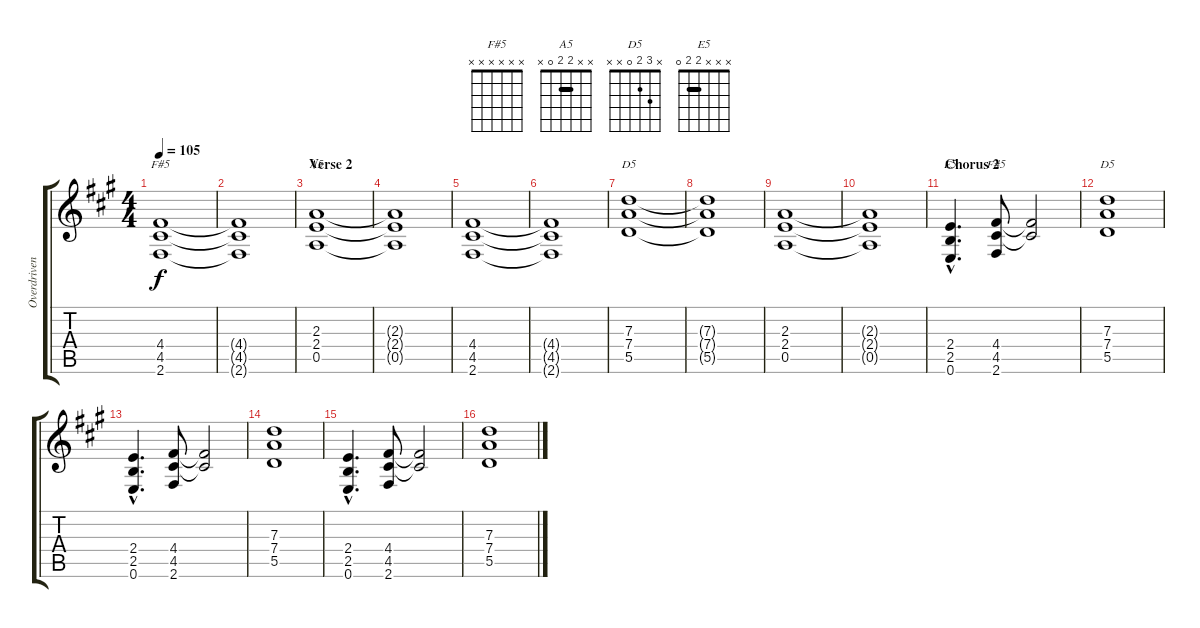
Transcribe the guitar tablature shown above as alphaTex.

\track ("Overdriven Guitar" "Overdriven") {instrument overdrivenguitar}
\staff {score tabs}
\tuning (E4 B3 G3 D3 A2 E2) {hide}
\chord ("F#5" x x x 4 4 2) {barre 4}
\chord ("A5" x x 2 2 0 x) {barre 2}
\chord ("D5" x x 7 7 5 x) {firstfret 5 barre 7}
\chord ("E5" x x x 2 2 0) {barre 2}
\chord ("F#5" x x x x x x)
\chord ("D5" x 3 2 0 x x)
\ts (4 4)
\tempo 105
\clef g2
\ks a
(4.4 4.5 2.6).1{ch "F#5" dy f} |
(4.4{t} 4.5{t} 2.6{t}).1 |
\section ("" "Verse 2")
(2.3 2.4 0.5).1{ch "A5"} |
(2.3{t} 2.4{t} 0.5{t}).1 |
(4.4 4.5 2.6).1 |
(4.4{t} 4.5{t} 2.6{t}).1 |
(7.3 7.4 5.5).1{ch "D5"} |
(7.3{t} 7.4{t} 5.5{t}).1 |
(2.3 2.4 0.5).1 |
(2.3{t} 2.4{t} 0.5{t}).1 |
\section ("" "Chorus 2")
(2.4{hac} 2.5{hac} 0.6{hac}).4{d ch "E5"} (4.4 4.5 2.6).8{ch "F#5"} (4.4{t} 4.5{t}).2 |
(7.3 7.4 5.5).1{ch "D5"} |
(2.4{hac} 2.5{hac} 0.6{hac}).4{d} (4.4 4.5 2.6).8 (4.4{t} 4.5{t}).2 |
(7.3 7.4 5.5).1 |
(2.4{hac} 2.5{hac} 0.6{hac}).4{d} (4.4 4.5 2.6).8 (4.4{t} 4.5{t}).2 |
(7.3 7.4 5.5).1
